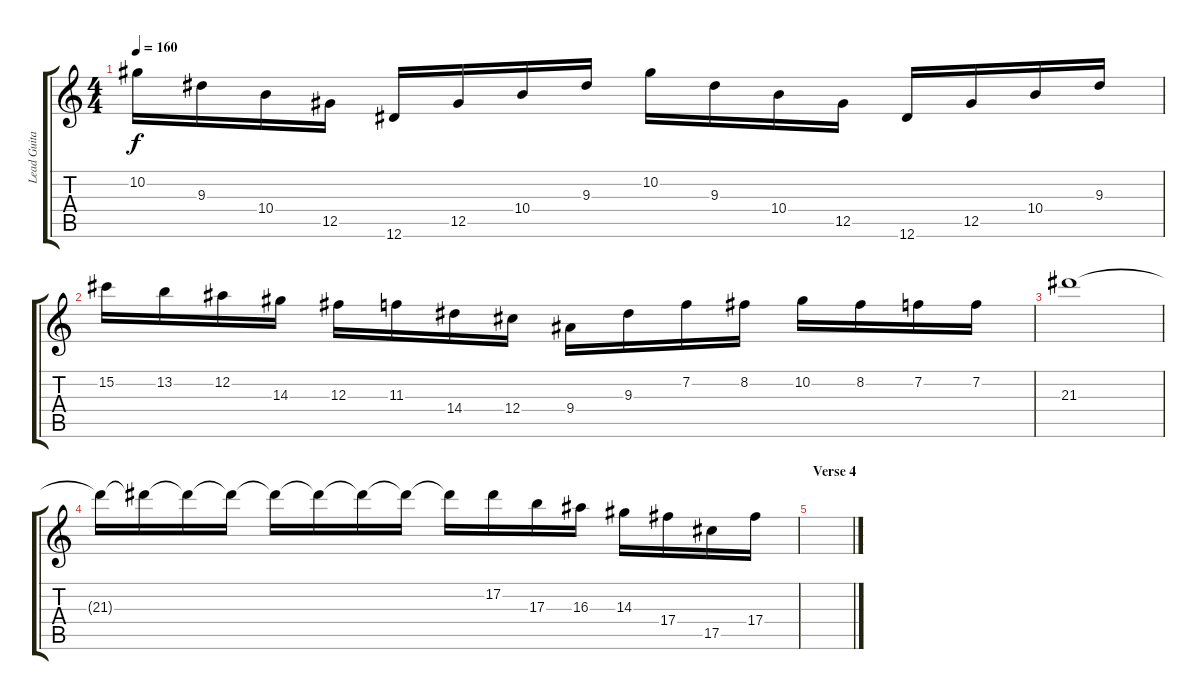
\track ("Lead Guitar II" "Lead Guita") {instrument overdrivenguitar}
\staff {score tabs}
\tuning (Eb4 Bb3 Gb3 Db3 Ab2 Eb2) {hide}
\ts (4 4)
\tempo 160
\clef g2
\ks c
10.2.16{dy f} 9.3.16 10.4.16 12.5.16 12.6.16 12.5.16 10.4.16 9.3.16 10.2.16 9.3.16 10.4.16 12.5.16 12.6.16 12.5.16 10.4.16 9.3.16 |
15.2.16 13.2.16 12.2.16 14.3.16 12.3.16 11.3.16 14.4.16 12.4.16 9.4.16 9.3.16 7.2.16 8.2.16 10.2.16 8.2.16 7.2.16 7.2.16 |
21.3.1 |
21.3{t}.16 21.3{t}.16 21.3{t}.16 21.3{t}.16 21.3{t}.16 21.3{t}.16 21.3{t}.16 21.3{t}.16 21.3{t}.16 17.2.16 17.3.16 16.3.16 14.3.16 17.4.16 17.5.16 17.4.16 |
\section ("" "Verse 4")
